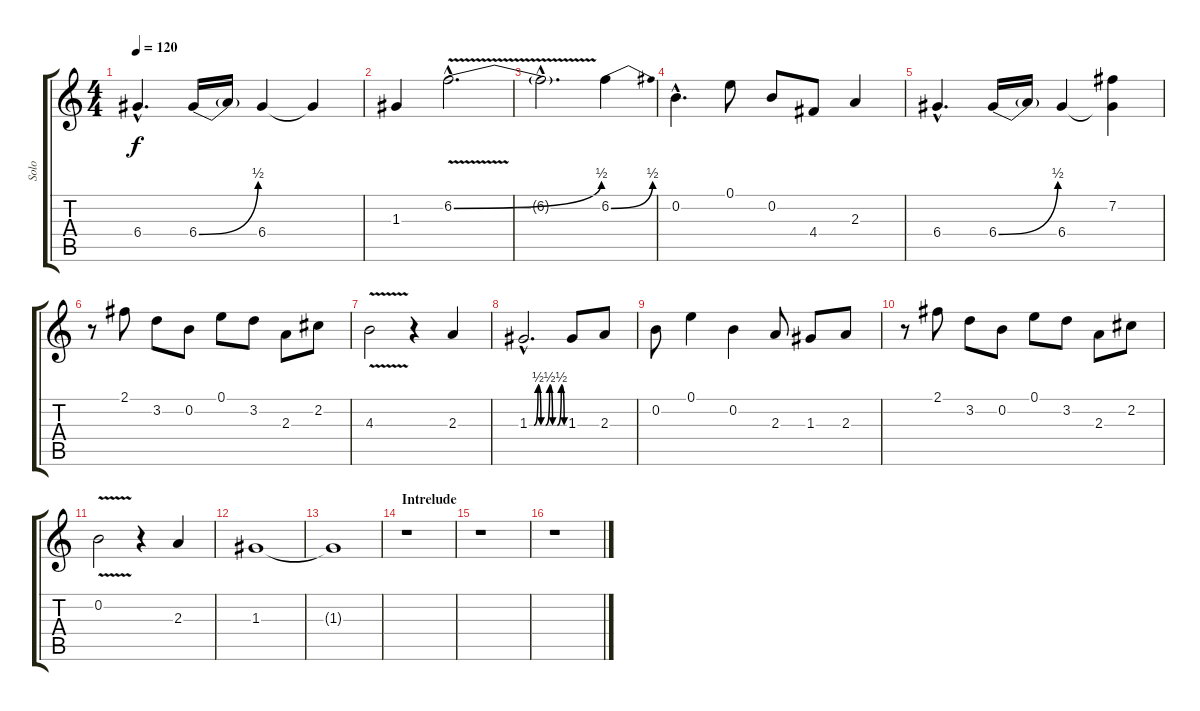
\track ("Solo" "Solo") {instrument distortionguitar}
\staff {score tabs}
\tuning (E4 B3 G3 D3 A2 E2) {hide}
\ts (4 4)
\tempo 120
\clef g2
\ks c
6.4{hac}.4{d dy f} 6.4{be (bend 0 0 60 2)}.16 6.4{t}.16 6.4.4 6.4{t}.4 |
1.3.4 6.2{be (bend 0 0 60 2) v hac}.2{d} |
6.2{hac t}.2{d} 6.2{be (bend 0 0 60 2)}.4 |
0.2{hac}.4{d} 0.1.8 0.2.8 4.4.8 2.3.4 |
6.4{hac}.4{d} 6.4{be (bend 0 0 60 2)}.16 6.4{t}.16 6.4.4 (7.2 6.4{t}).4 |
r.8 2.1.8 3.2.8 0.2.8 0.1.8 3.2.8 2.3.8 2.2.8 |
4.3{v}.2 r.4 2.3.4 |
1.3{be (custom 0 0 8 0 15 2 20 0 28 0 35 2 40 0 48 0 55 2 60 0) hac}.2{d} 1.3.8 2.3.8 |
0.2.8 0.1.4 0.2.4 2.3.8 1.3.8 2.3.8 |
r.8 2.1.8 3.2.8 0.2.8 0.1.8 3.2.8 2.3.8 2.2.8 |
0.2{v}.2 r.4 2.3.4 |
1.3.1 |
1.3{t}.1 |
\section ("" "Intrelude")
r.1 |
r.1 |
r.1
